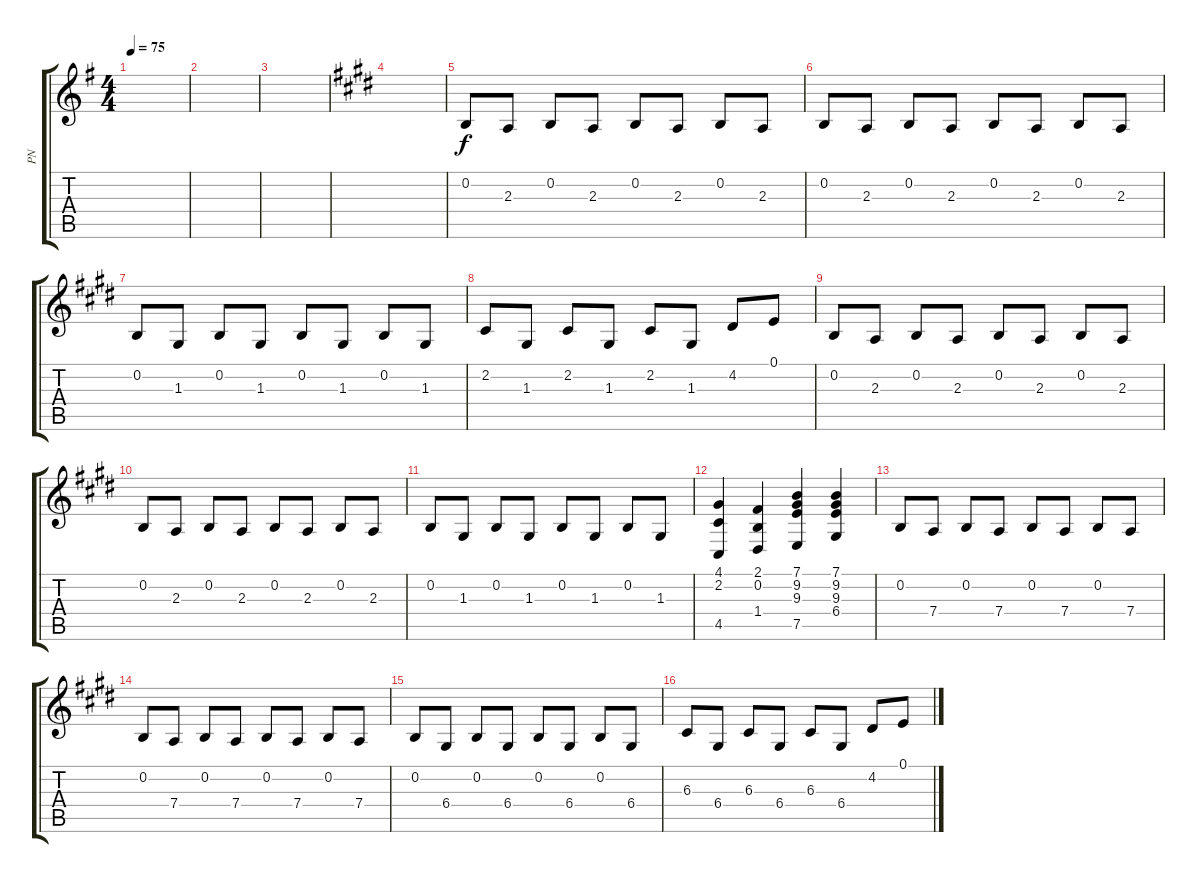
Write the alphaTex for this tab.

\track ("PN" "PN") {instrument electricgrandpiano}
\staff {score tabs}
\tuning (E4 B3 G3 D3 A2 E2) {hide}
\ts (4 4)
\tempo 75
\clef g2
\ks g
|
|
|
\ks e
|
0.2.8 2.3.8 0.2.8 2.3.8 0.2.8 2.3.8 0.2.8 2.3.8 |
0.2.8 2.3.8 0.2.8 2.3.8 0.2.8 2.3.8 0.2.8 2.3.8 |
0.2.8 1.3.8 0.2.8 1.3.8 0.2.8 1.3.8 0.2.8 1.3.8 |
2.2.8 1.3.8 2.2.8 1.3.8 2.2.8 1.3.8 4.2.8 0.1.8 |
0.2.8 2.3.8 0.2.8 2.3.8 0.2.8 2.3.8 0.2.8 2.3.8 |
0.2.8 2.3.8 0.2.8 2.3.8 0.2.8 2.3.8 0.2.8 2.3.8 |
0.2.8 1.3.8 0.2.8 1.3.8 0.2.8 1.3.8 0.2.8 1.3.8 |
(4.1 2.2 4.5).4 (2.1 0.2 1.4).4 (7.1 9.2 9.3 7.5).4 (7.1 9.2 9.3 6.4).4 |
0.2.8 7.4.8 0.2.8 7.4.8 0.2.8 7.4.8 0.2.8 7.4.8 |
0.2.8 7.4.8 0.2.8 7.4.8 0.2.8 7.4.8 0.2.8 7.4.8 |
0.2.8 6.4.8 0.2.8 6.4.8 0.2.8 6.4.8 0.2.8 6.4.8 |
6.3.8 6.4.8 6.3.8 6.4.8 6.3.8 6.4.8 4.2.8 0.1.8
